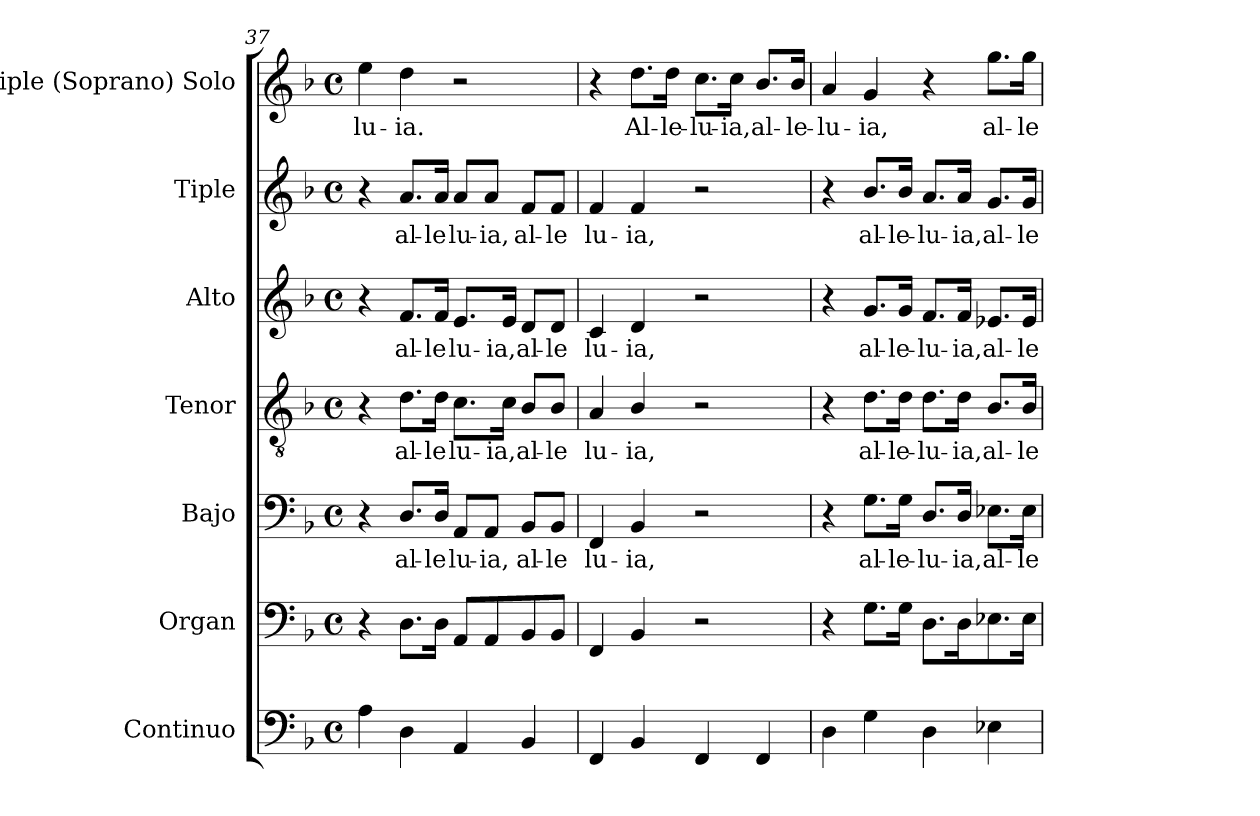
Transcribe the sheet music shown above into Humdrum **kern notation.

**kern	**kern	**kern	**text	**kern	**text	**kern	**text	**kern	**text	**kern	**text
*part7	*part6	*part5	*part5	*part4	*part4	*part3	*part3	*part2	*part2	*part1	*part1
*staff7	*staff6	*staff5	*staff5	*staff4	*staff4	*staff3	*staff3	*staff2	*staff2	*staff1	*staff1
*I"Continuo	*I"Organ	*I"Bajo	*	*I"Tenor	*	*I"Alto	*	*I"Tiple	*	*I"Tiple (Soprano) Solo	*
*I'Cont.	*I'Organ	*I'B.	*	*I'T.	*	*I'A.	*	*	*	*I'S. Solo	*
*clefF4	*clefF4	*clefF4	*	*clefGv2	*	*clefG2	*	*clefG2	*	*clefG2	*
*	*	*	*	*ITrd7c12	*	*	*	*	*	*	*
*k[b-]	*k[b-]	*k[b-]	*	*k[b-]	*	*k[b-]	*	*k[b-]	*	*k[b-]	*
*F:	*F:	*F:	*	*F:	*	*F:	*	*F:	*	*F:	*
*M4/4	*M4/4	*M4/4	*	*M4/4	*	*M4/4	*	*M4/4	*	*M4/4	*
*met(c)	*met(c)	*met(c)	*	*met(c)	*	*met(c)	*	*met(c)	*	*met(c)	*
=37	=37	=37	=37	=37	=37	=37	=37	=37	=37	=37	=37
!	!	!	!	!	!	!	!	!	!	!	!LO:LY:b:color=#000000
4Ai\	4r	4r	.	4r	.	4r	.	4r	.	4eei\	-lu-
!	!	!	!LO:LY:b:color=#000000	!	!	!	!	!	!	!	!
!	!	!	!	!	!LO:LY:b:color=#000000	!	!	!	!	!	!
!	!	!	!	!	!	!	!LO:LY:b:color=#000000	!	!	!	!
!	!	!	!	!	!	!	!	!	!LO:LY:b:color=#000000	!	!
!	!	!	!	!	!	!	!	!	!	!	!LO:LY:b:color=#000000
4Di\	8.Di\L	8.Di/L	al-	8.Di\L	al-	8.fi/L	al-	8.ai/L	al-	4ddi\	-ia.
!	!	!	!LO:LY:b:color=#000000	!	!	!	!	!	!	!	!
!	!	!	!	!	!LO:LY:b:color=#000000	!	!	!	!	!	!
!	!	!	!	!	!	!	!LO:LY:b:color=#000000	!	!	!	!
!	!	!	!	!	!	!	!	!	!LO:LY:b:color=#000000	!	!
.	16Di\Jk	16Di/Jk	-le	16Di\Jk	-le	16fi/Jk	-le	16ai/Jk	-le	.	.
!	!	!	!LO:LY:b:color=#000000	!	!	!	!	!	!	!	!
!	!	!	!	!	!LO:LY:b:color=#000000	!	!	!	!	!	!
!	!	!	!	!	!	!	!LO:LY:b:color=#000000	!	!	!	!
!	!	!	!	!	!	!	!	!	!LO:LY:b:color=#000000	!	!
4AAi/	8AAi/L	8AAi/L	lu-	8.Ci\L	lu-	8.ei/L	lu-	8ai/L	lu-	2r	.
!	!	!	!LO:LY:b:color=#000000	!	!	!	!	!	!	!	!
!	!	!	!	!	!	!	!	!	!LO:LY:b:color=#000000	!	!
.	8AAi/	8AAi/J	-ia,	.	.	.	.	8ai/J	-ia,	.	.
!	!	!	!	!	!LO:LY:b:color=#000000	!	!	!	!	!	!
!	!	!	!	!	!	!	!LO:LY:b:color=#000000	!	!	!	!
.	.	.	.	16Ci\Jk	-ia,	16ei/Jk	-ia,	.	.	.	.
!	!	!	!LO:LY:b:color=#000000	!	!	!	!	!	!	!	!
!	!	!	!	!	!LO:LY:b:color=#000000	!	!	!	!	!	!
!	!	!	!	!	!	!	!LO:LY:b:color=#000000	!	!	!	!
!	!	!	!	!	!	!	!	!	!LO:LY:b:color=#000000	!	!
4BB-i/	8BB-i/	8BB-i/L	al-	8BB-i/L	al-	8di/L	al-	8fi/L	al-	.	.
!	!	!	!LO:LY:b:color=#000000	!	!	!	!	!	!	!	!
!	!	!	!	!	!LO:LY:b:color=#000000	!	!	!	!	!	!
!	!	!	!	!	!	!	!LO:LY:b:color=#000000	!	!	!	!
!	!	!	!	!	!	!	!	!	!LO:LY:b:color=#000000	!	!
.	8BB-i/J	8BB-i/J	-le	8BB-i/J	-le	8di/J	-le	8fi/J	-le	.	.
=38	=38	=38	=38	=38	=38	=38	=38	=38	=38	=38	=38
!	!	!	!LO:LY:b:color=#000000	!	!	!	!	!	!	!	!
!	!	!	!	!	!LO:LY:b:color=#000000	!	!	!	!	!	!
!	!	!	!	!	!	!	!LO:LY:b:color=#000000	!	!	!	!
!	!	!	!	!	!	!	!	!	!LO:LY:b:color=#000000	!	!
4FFi/	4FFi/	4FFi/	lu-	4AAi/	lu-	4ci/	lu-	4fi/	lu-	4r	.
!	!	!	!LO:LY:b:color=#000000	!	!	!	!	!	!	!	!
!	!	!	!	!	!LO:LY:b:color=#000000	!	!	!	!	!	!
!	!	!	!	!	!	!	!LO:LY:b:color=#000000	!	!	!	!
!	!	!	!	!	!	!	!	!	!LO:LY:b:color=#000000	!	!
!	!	!	!	!	!	!	!	!	!	!	!LO:LY:b:color=#000000
4BB-i/	4BB-i/	4BB-i/	-ia,	4BB-i/	-ia,	4di/	-ia,	4fi/	-ia,	8.ddi\L	Al-
!	!	!	!	!	!	!	!	!	!	!	!LO:LY:b:color=#000000
.	.	.	.	.	.	.	.	.	.	16ddi\Jk	-le-
!	!	!	!	!	!	!	!	!	!	!	!LO:LY:b:color=#000000
4FFi/	2r	2r	.	2r	.	2r	.	2r	.	8.cci\L	-lu-
!	!	!	!	!	!	!	!	!	!	!	!LO:LY:b:color=#000000
.	.	.	.	.	.	.	.	.	.	16cci\Jk	-ia,
!	!	!	!	!	!	!	!	!	!	!	!LO:LY:b:color=#000000
4FFi/	.	.	.	.	.	.	.	.	.	8.b-i/L	al-
!	!	!	!	!	!	!	!	!	!	!	!LO:LY:b:color=#000000
.	.	.	.	.	.	.	.	.	.	16b-i/Jk	-le-
!!LO:PB:g=z
=39	=39	=39	=39	=39	=39	=39	=39	=39	=39	=39	=39
!	!	!	!	!	!	!	!	!	!	!	!LO:LY:b:color=#000000
4Di\	4r	4r	.	4r	.	4r	.	4r	.	4ai/	-lu-
!	!	!	!LO:LY:b:color=#000000	!	!	!	!	!	!	!	!
!	!	!	!	!	!LO:LY:b:color=#000000	!	!	!	!	!	!
!	!	!	!	!	!	!	!LO:LY:b:color=#000000	!	!	!	!
!	!	!	!	!	!	!	!	!	!LO:LY:b:color=#000000	!	!
!	!	!	!	!	!	!	!	!	!	!	!LO:LY:b:color=#000000
4Gi\	8.Gi\L	8.Gi\L	al-	8.Di\L	al-	8.gi/L	al-	8.b-i/L	al-	4gi/	-ia,
!	!	!	!LO:LY:b:color=#000000	!	!	!	!	!	!	!	!
!	!	!	!	!	!LO:LY:b:color=#000000	!	!	!	!	!	!
!	!	!	!	!	!	!	!LO:LY:b:color=#000000	!	!	!	!
!	!	!	!	!	!	!	!	!	!LO:LY:b:color=#000000	!	!
.	16Gi\Jk	16Gi\Jk	-le-	16Di\Jk	-le-	16gi/Jk	-le-	16b-i/Jk	-le-	.	.
!	!	!	!LO:LY:b:color=#000000	!	!	!	!	!	!	!	!
!	!	!	!	!	!LO:LY:b:color=#000000	!	!	!	!	!	!
!	!	!	!	!	!	!	!LO:LY:b:color=#000000	!	!	!	!
!	!	!	!	!	!	!	!	!	!LO:LY:b:color=#000000	!	!
4Di\	8.Di\L	8.Di/L	-lu-	8.Di\L	-lu-	8.fi/L	-lu-	8.ai/L	-lu-	4r	.
!	!	!	!LO:LY:b:color=#000000	!	!	!	!	!	!	!	!
!	!	!	!	!	!LO:LY:b:color=#000000	!	!	!	!	!	!
!	!	!	!	!	!	!	!LO:LY:b:color=#000000	!	!	!	!
!	!	!	!	!	!	!	!	!	!LO:LY:b:color=#000000	!	!
.	16Di\k	16Di/Jk	-ia,	16Di\Jk	-ia,	16fi/Jk	-ia,	16ai/Jk	-ia,	.	.
!	!	!	!LO:LY:b:color=#000000	!	!	!	!	!	!	!	!
!	!	!	!	!	!LO:LY:b:color=#000000	!	!	!	!	!	!
!	!	!	!	!	!	!	!LO:LY:b:color=#000000	!	!	!	!
!	!	!	!	!	!	!	!	!	!LO:LY:b:color=#000000	!	!
!	!	!	!	!	!	!	!	!	!	!	!LO:LY:b:color=#000000
4E-Xi\	8.E-Xi\	8.E-Xi\L	al-	8.BB-i/L	al-	8.e-Xi/L	al-	8.gi/L	al-	8.ggi\L	al-
!	!	!	!LO:LY:b:color=#000000	!	!	!	!	!	!	!	!
!	!	!	!	!	!LO:LY:b:color=#000000	!	!	!	!	!	!
!	!	!	!	!	!	!	!LO:LY:b:color=#000000	!	!	!	!
!	!	!	!	!	!	!	!	!	!LO:LY:b:color=#000000	!	!
!	!	!	!	!	!	!	!	!	!	!	!LO:LY:b:color=#000000
.	16E-i\Jk	16E-i\Jk	-le-	16BB-i/Jk	-le-	16e-i/Jk	-le-	16gi/Jk	-le-	16ggi\Jk	-le-
=	=	=	=	=	=	=	=	=	=	=	=
*-	*-	*-	*-	*-	*-	*-	*-	*-	*-	*-	*-
